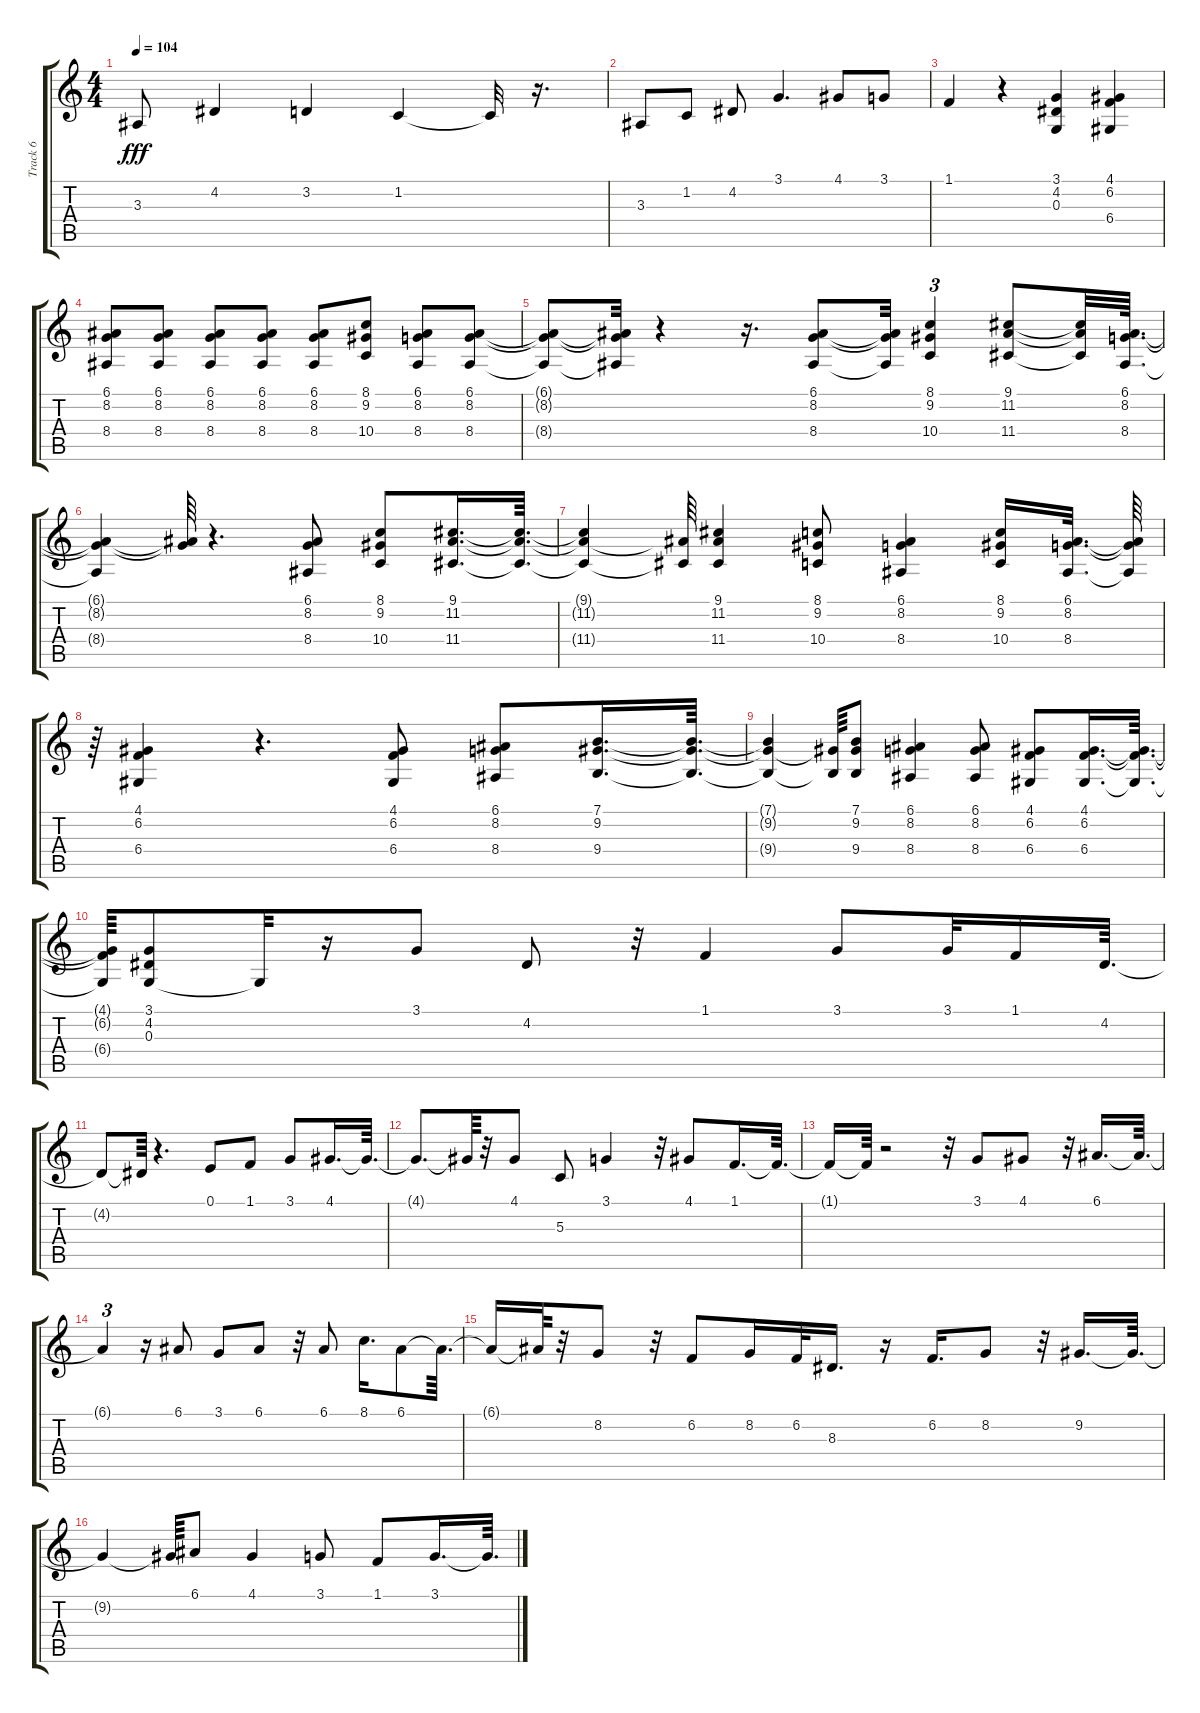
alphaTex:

\track ("Track 6" "Track 6") {solo instrument panflute}
\staff {score tabs}
\tuning (E4 B3 G3 D3 A2 E2) {hide}
\ts (4 4)
\tempo 104
\clef g2
\ks c
3.3{t}.8{dy fff} 4.2.4 3.2.4 1.2.4 1.2{t}.32 r.16{d} |
3.3.8 1.2.8 4.2.8 3.1.4{d} 4.1.8 3.1.8 |
1.1.4 r.4 (3.1 4.2 0.3).4 (4.1 6.2 6.4).4 |
(6.1 8.2 8.4).8 (6.1 8.2 8.4).8 (6.1 8.2 8.4).8 (6.1 8.2 8.4).8 (6.1 8.2 8.4).8 (8.1 9.2 10.4).8 (6.1 8.2 8.4).8 (6.1 8.2 8.4).8 |
(6.1{t} 8.2{t} 8.4{t}).8 (6.1{t} 8.2{t} 8.4{t}).32 r.4 r.16{d} (6.1 8.2 8.4).8 (6.1{t} 8.2{t} 8.4{t}).32 (8.1 9.2 10.4).4{tu (3 2)} (9.1 11.2 11.4).8 (9.1{t} 11.2{t} 11.4{t}).32 (6.1 8.2 8.4).64{d} |
(6.1{t} 8.2{t} 8.4{t}).4 (6.1{t} 8.2{t}).64 r.4{d} (6.1 8.2 8.4).8 (8.1 9.2 10.4).8 (9.1 11.2 11.4).16{d} (9.1{t} 11.2{t} 11.4{t}).64{d} |
(9.1{t} 11.2{t} 11.4{t}).4 (11.2{t} 11.4{t}).64 (9.1 11.2 11.4).4 (8.1 9.2 10.4).8 (6.1 8.2 8.4).4 (8.1 9.2 10.4).16 (6.1 8.2 8.4).32{d} (6.1{t} 8.2{t} 8.4{t}).64 |
r.64 (4.1 6.2 6.4).4 r.4{d} (4.1 6.2 6.4).8 (6.1 8.2 8.4).8 (7.1 9.2 9.4).16{d} (7.1{t} 9.2{t} 9.4{t}).64{d} |
(7.1{t} 9.2{t} 9.4{t}).4 (9.2{t} 9.4{t}).64 (7.1 9.2 9.4).8 (6.1 8.2 8.4).4 (6.1 8.2 8.4).8 (4.1 6.2 6.4).8 (4.1 6.2 6.4).16{d} (4.1{t} 6.2{t} 6.4{t}).64{d} |
(4.1{t} 6.2{t} 6.4{t}).64 (3.1 4.2 0.3).8 0.3{t}.32 r.16 3.1.8 4.2.8 r.32 1.1.4 3.1.8 3.1.32 1.1.16 4.2.64{d} |
4.2{t}.8 4.2{t}.64 r.4{d} 0.1.8 1.1.8 3.1.8 4.1.16{d} 4.1{t}.64{d} |
4.1{t}.8{d} 4.1{t}.64 r.32 4.1.8 5.3.8 3.1.4 r.32 4.1.8 1.1.16{d} 1.1{t}.64{d} |
1.1{t}.16 1.1{t}.64 r.2 r.32 3.1.8 4.1.8 r.32 6.1.16{d} 6.1{t}.64{d} |
6.1{t}.4{tu (3 2)} r.16 6.1.8 3.1.8 6.1.8 r.32 6.1.8 8.1.16{d} 6.1.8 6.1{t}.64{d} |
6.1{t}.16 6.1{t}.64 r.32 8.2.8 r.32 6.2.8 8.2.16 6.2.32 8.3.16{d} r.16 6.2.16{d} 8.2.8 r.32 9.2.16{d} 9.2{t}.64{d} |
9.2{t}.4 9.2{t}.64 6.1.8 4.1.4 3.1.8 1.1.8 3.1.16{d} 3.1{t}.64{d}
